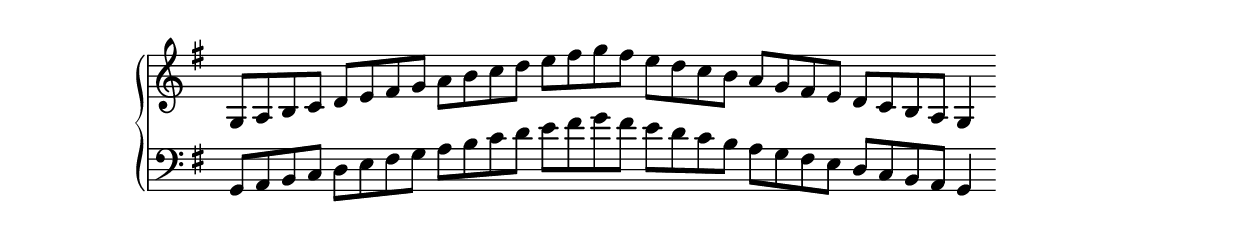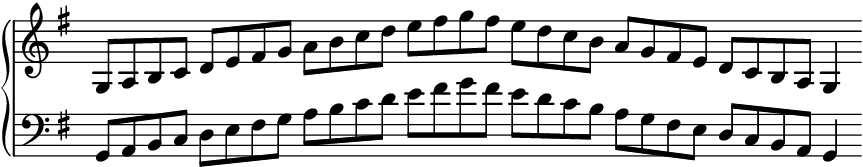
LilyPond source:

% ABRSM scales and arpeggios
% Grade 2
% G major, two octaves, hands together.

% todo
% Port to TypeScript?! Simpler to integrate with React UI, better tools for SVG.
% Lift common config for scale out into common-scales.ly.
% Fingering (how to automate?).
% Import common by absolute path or inject directly?
% White background (edit SVG directly as part of post-processing?)
% Try VS Code minify SVG option.

\version "2.22.2"

\include "../../../common.ly"

common = {
    \key g \major
    \omit Staff.TimeSignature
    % \omit Staff.BarLine % Leaves bar lines between staffs.
    \override Staff.BarLine.break-visibility = ##(#f #f #f)
}

right = \relative {
    \common
    \clef treble
    g8 a b c d e fis
    g a b c d e fis
    g fis e d c b a
    g fis e d c b a
    g4
}

left = \relative {
    \common
    \clef bass
    g,8 a b c d e fis
    g a b c d e fis
    g fis e d c b a
    g fis e d c b a
    g4
}

\score {
    \new PianoStaff
    <<
        \new Staff \right
        \new Staff \left
    >>
    \layout {
        \context {
            \Staff
        }
    }
    \midi {}
}
